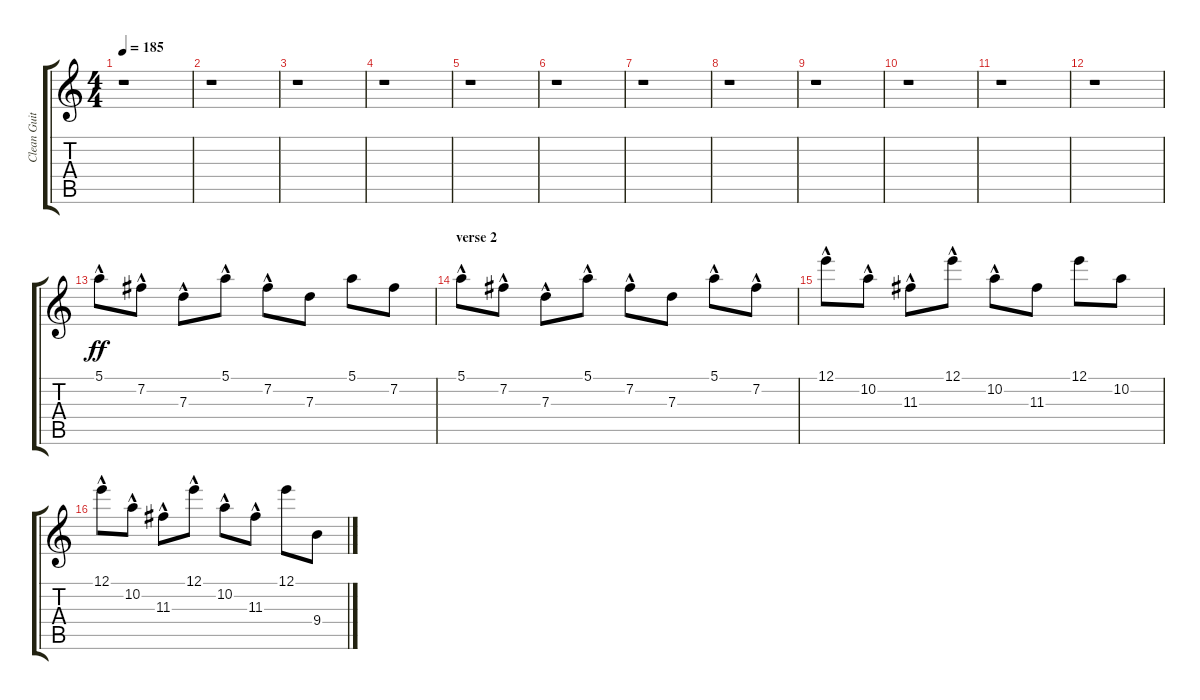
\track ("Clean Guitar" "Clean Guit") {instrument electricguitarclean}
\staff {score tabs}
\tuning (E4 B3 G3 D3 A2 E2) {hide}
\ts (4 4)
\tempo 185
\clef g2
\ks c
r.1{dy f} |
r.1 |
r.1 |
r.1 |
r.1 |
r.1 |
r.1 |
r.1 |
r.1 |
r.1 |
r.1 |
r.1 |
5.1{hac}.8{dy ff} 7.2{hac}.8 7.3{hac}.8 5.1{hac}.8 7.2{hac}.8 7.3.8 5.1.8 7.2.8 |
\section ("" "verse 2")
5.1{hac}.8 7.2{hac}.8 7.3{hac}.8 5.1{hac}.8 7.2{hac}.8 7.3.8 5.1{hac}.8 7.2{hac}.8 |
12.1{hac}.8 10.2{hac}.8 11.3{hac}.8 12.1{hac}.8 10.2{hac}.8 11.3.8 12.1.8 10.2.8 |
12.1{hac}.8 10.2{hac}.8 11.3{hac}.8 12.1{hac}.8 10.2{hac}.8 11.3{hac}.8 12.1.8 9.4.8
